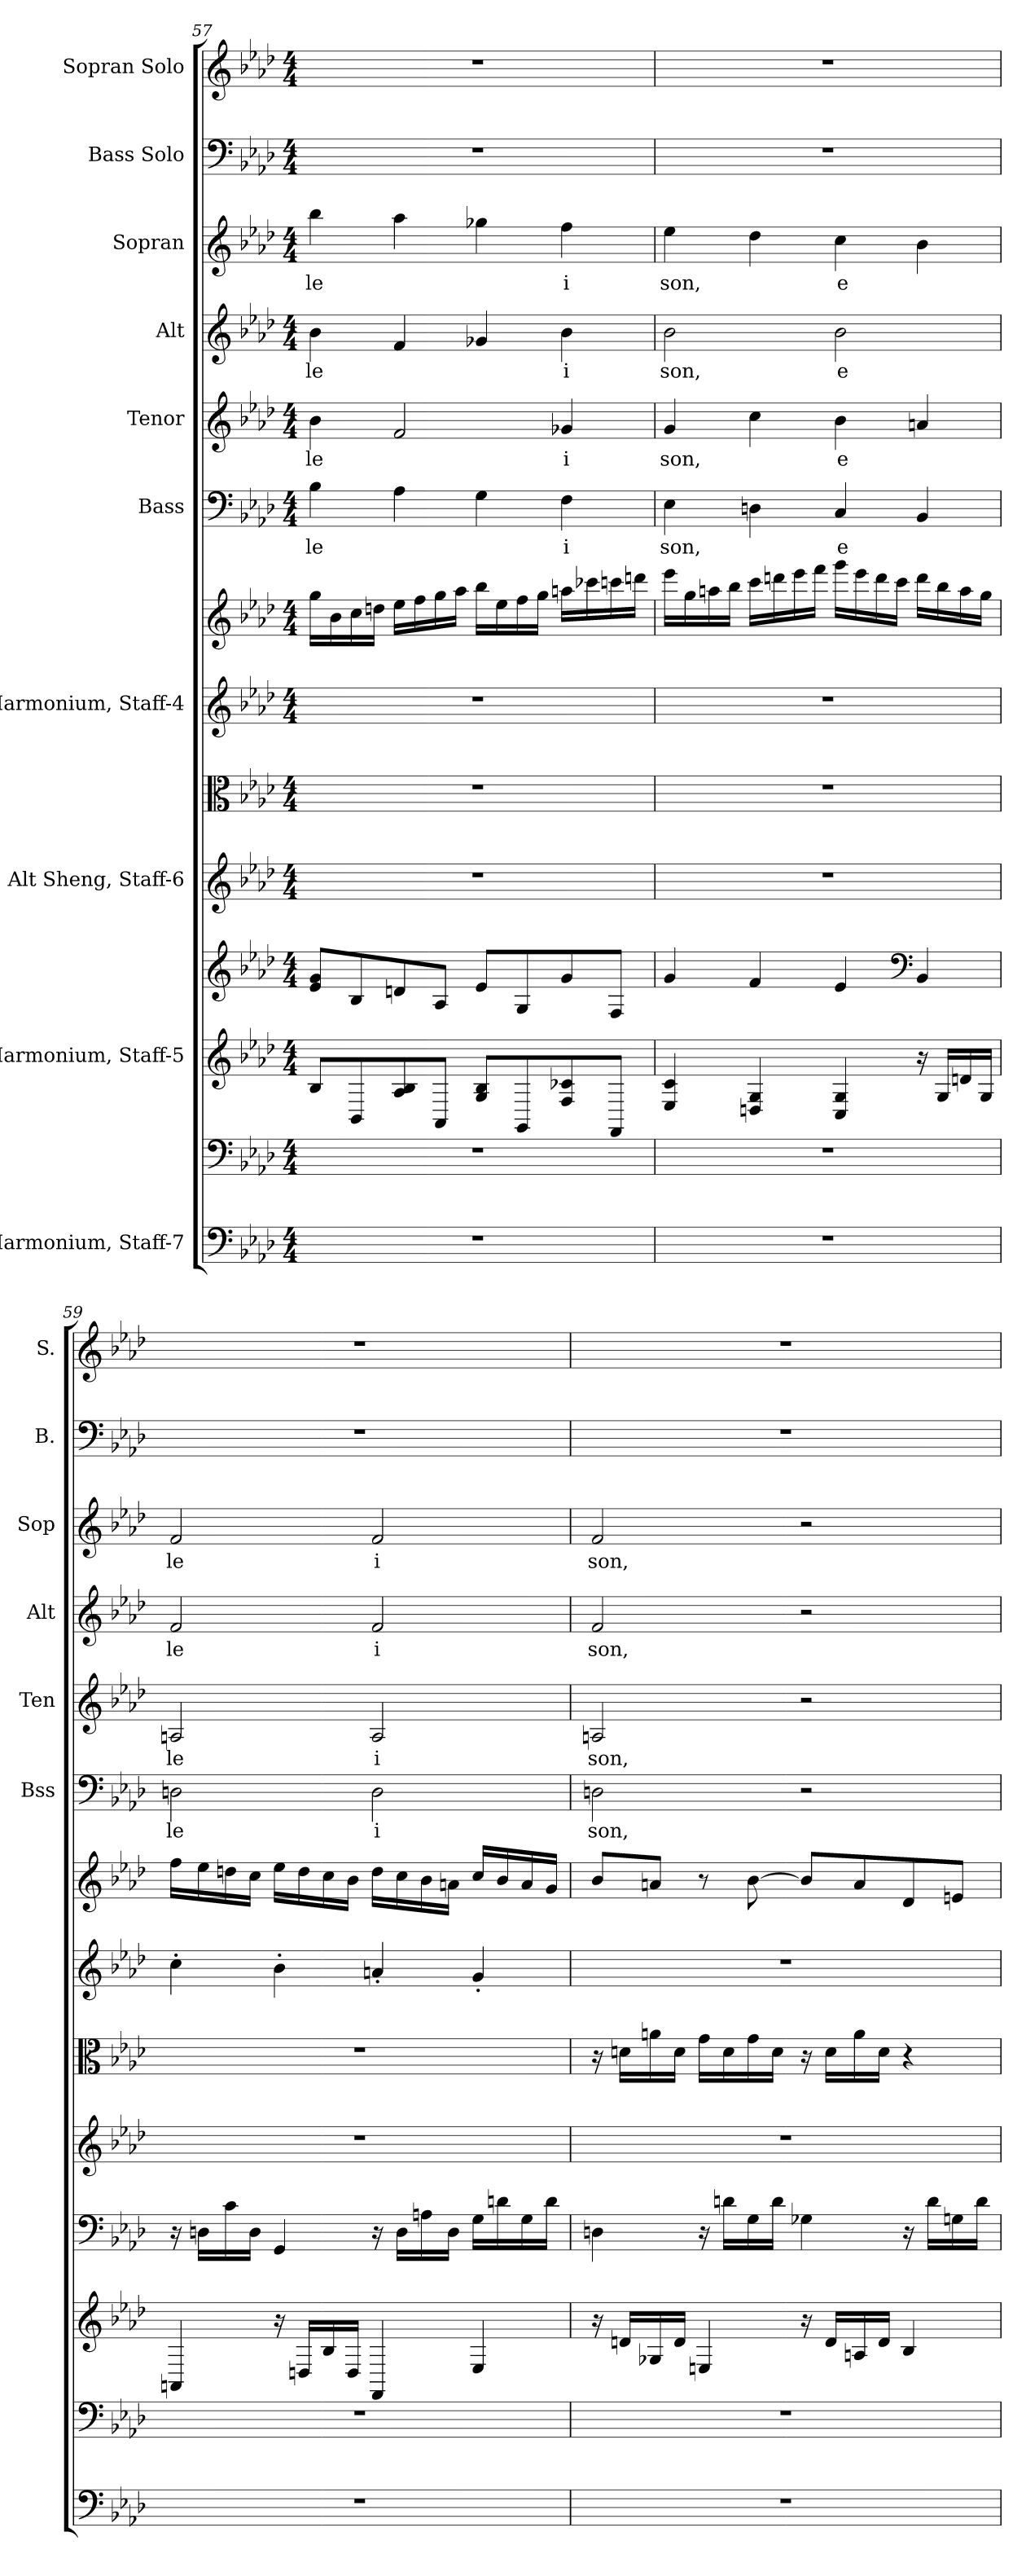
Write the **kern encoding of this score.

**kern	**kern	**kern	**kern	**kern	**kern	**kern	**kern	**kern	**text	**kern	**text	**kern	**text	**kern	**text	**kern	**kern
*part10	*part10	*part9	*part9	*part8	*part8	*part7	*part7	*part6	*part6	*part5	*part5	*part4	*part4	*part3	*part3	*part2	*part1
*staff14	*staff13	*staff12	*staff11	*staff10	*staff9	*staff8	*staff7	*staff6	*staff6	*staff5	*staff5	*staff4	*staff4	*staff3	*staff3	*staff2	*staff1
*I"Harmonium, Staff-7	*	*I"Harmonium, Staff-5	*	*I"Alt Sheng, Staff-6	*	*I"Harmonium, Staff-4	*	*I"Bass	*	*I"Tenor	*	*I"Alt	*	*I"Sopran	*	*I"Bass Solo	*I"Sopran Solo
*	*	*	*	*	*	*	*	*I'Bss	*	*I'Ten	*	*I'Alt	*	*I'Sop	*	*I'B.	*I'S.
!!LO:PB:g=z
*clefF4	*clefF4	*clefG2	*clefG2	*clefG2	*clefC3	*clefG2	*clefG2	*clefF4	*	*clefG2	*	*clefG2	*	*clefG2	*	*clefF4	*clefG2
*	*	*	*	*	*	*	*	*	*	*ITrd4c7	*	*ITrd2c3	*	*ITrd2c3	*	*	*
*k[b-e-a-d-]	*k[b-e-a-d-]	*k[b-e-a-d-]	*k[b-e-a-d-]	*k[b-e-a-d-]	*k[b-e-a-d-]	*k[b-e-a-d-]	*k[b-e-a-d-]	*k[b-e-a-d-]	*	*k[b-e-a-d-g-]	*	*k[b-]	*	*k[b-]	*	*k[b-e-a-d-]	*k[b-e-a-d-]
*M4/4	*M4/4	*M4/4	*M4/4	*M4/4	*M4/4	*M4/4	*M4/4	*M4/4	*	*M4/4	*	*M4/4	*	*M4/4	*	*M4/4	*M4/4
=57	=57	=57	=57	=57	=57	=57	=57	=57	=57	=57	=57	=57	=57	=57	=57	=57	=57
1r	1r	8B-/L	8e-/ 8g/L	1r	1r	1r	16gg\LL	4B-\	le	4e-\	le	4g\	le	4gg\	le	1r	1r
.	.	.	.	.	.	.	16b-\	.	.	.	.	.	.	.	.	.	.
.	.	8BB-/	8B-/	.	.	.	16cc\	.	.	.	.	.	.	.	.	.	.
.	.	.	.	.	.	.	16ddn\JJ	.	.	.	.	.	.	.	.	.	.
.	.	8A-/ 8B-/	8dn/	.	.	.	16ee-\LL	4A-\	.	2B-/	.	4d/	.	4ff\	.	.	.
.	.	.	.	.	.	.	16ff\	.	.	.	.	.	.	.	.	.	.
.	.	8AA-/J	8A-/J	.	.	.	16gg\	.	.	.	.	.	.	.	.	.	.
.	.	.	.	.	.	.	16aa-\JJ	.	.	.	.	.	.	.	.	.	.
.	.	8G/ 8B-/L	8e-/L	.	.	.	16bb-\LL	4G\	.	.	.	4e-X/	.	4ee-X\	.	.	.
.	.	.	.	.	.	.	16ee-\	.	.	.	.	.	.	.	.	.	.
.	.	8GG/	8G/	.	.	.	16ff\	.	.	.	.	.	.	.	.	.	.
.	.	.	.	.	.	.	16gg\JJ	.	.	.	.	.	.	.	.	.	.
.	.	8F/ 8c-X/	8g/	.	.	.	16aan\LL	4F\	i	4c-X/	i	4g\	i	4dd\	i	.	.
.	.	.	.	.	.	.	16ccc-X\	.	.	.	.	.	.	.	.	.	.
.	.	8FF/J	8F/J	.	.	.	16cccn\	.	.	.	.	.	.	.	.	.	.
.	.	.	.	.	.	.	16dddn\JJ	.	.	.	.	.	.	.	.	.	.
=58	=58	=58	=58	=58	=58	=58	=58	=58	=58	=58	=58	=58	=58	=58	=58	=58	=58
1r	1r	4E-/ 4c/	4g/	1r	1r	1r	16eee-\LL	4E-\	son,	4c/	son,	2g\	son,	4cc\	son,	1r	1r
.	.	.	.	.	.	.	16gg\	.	.	.	.	.	.	.	.	.	.
.	.	.	.	.	.	.	16aan\	.	.	.	.	.	.	.	.	.	.
.	.	.	.	.	.	.	16bb-\JJ	.	.	.	.	.	.	.	.	.	.
.	.	4Dn/ 4G/	4f/	.	.	.	16ccc\LL	4Dn\	.	4f\	.	.	.	4b-\	.	.	.
.	.	.	.	.	.	.	16dddn\	.	.	.	.	.	.	.	.	.	.
.	.	.	.	.	.	.	16eee-\	.	.	.	.	.	.	.	.	.	.
.	.	.	.	.	.	.	16fff\JJ	.	.	.	.	.	.	.	.	.	.
.	.	4C/ 4G/	4e-/	.	.	.	16ggg\LL	4C/	e	4e-\	e	2g\	e	4a\	e	.	.
.	.	.	.	.	.	.	16eee-\	.	.	.	.	.	.	.	.	.	.
.	.	.	.	.	.	.	16ddd\	.	.	.	.	.	.	.	.	.	.
.	.	.	.	.	.	.	16ccc\JJ	.	.	.	.	.	.	.	.	.	.
*	*	*	*clefF4	*	*	*	*	*	*	*	*	*	*	*	*	*	*
.	.	16r	4BB-/	.	.	.	16ddd\LL	4BB-/	.	4dn/	.	.	.	4g\	.	.	.
.	.	16G/LL	.	.	.	.	16bb-\	.	.	.	.	.	.	.	.	.	.
.	.	16dn/	.	.	.	.	16aa\	.	.	.	.	.	.	.	.	.	.
.	.	16G/JJ	.	.	.	.	16gg\JJ	.	.	.	.	.	.	.	.	.	.
!!LO:PB:g=z
=59	=59	=59	=59	=59	=59	=59	=59	=59	=59	=59	=59	=59	=59	=59	=59	=59	=59
1r	1r	4AAn/	16r	1r	1r	4cc'\	16ff\LL	2Dn\	le	2Dn/	le	2d/	le	2d/	le	1r	1r
.	.	.	16Dn\LL	.	.	.	16ee-\	.	.	.	.	.	.	.	.	.	.
.	.	.	16c\	.	.	.	16ddn\	.	.	.	.	.	.	.	.	.	.
.	.	.	16D\JJ	.	.	.	16cc\JJ	.	.	.	.	.	.	.	.	.	.
.	.	16r	4GG/	.	.	4b-'\	16ee-\LL	.	.	.	.	.	.	.	.	.	.
.	.	16Dn/LL	.	.	.	.	16dd\	.	.	.	.	.	.	.	.	.	.
.	.	16B-/	.	.	.	.	16cc\	.	.	.	.	.	.	.	.	.	.
.	.	16D/JJ	.	.	.	.	16b-\JJ	.	.	.	.	.	.	.	.	.	.
.	.	4FF/	16r	.	.	4an'/	16dd\LL	2D\	i	2D/	i	2d/	i	2d/	i	.	.
.	.	.	16D\LL	.	.	.	16cc\	.	.	.	.	.	.	.	.	.	.
.	.	.	16An\	.	.	.	16b-\	.	.	.	.	.	.	.	.	.	.
.	.	.	16D\JJ	.	.	.	16an\JJ	.	.	.	.	.	.	.	.	.	.
.	.	4E-/	16G\LL	.	.	4g'/	16cc/LL	.	.	.	.	.	.	.	.	.	.
.	.	.	16dn\	.	.	.	16b-/	.	.	.	.	.	.	.	.	.	.
.	.	.	16G\	.	.	.	16a/	.	.	.	.	.	.	.	.	.	.
.	.	.	16d\JJ	.	.	.	16g/JJ	.	.	.	.	.	.	.	.	.	.
=60	=60	=60	=60	=60	=60	=60	=60	=60	=60	=60	=60	=60	=60	=60	=60	=60	=60
1r	1r	16r	4Dn\	1r	16r	1r	8b-/L	2Dn\	son,	2Dn/	son,	2d/	son,	2d/	son,	1r	1r
.	.	16dn/LL	.	.	16dn\LL	.	.	.	.	.	.	.	.	.	.	.	.
.	.	16G-X/	.	.	16an\	.	8an/J	.	.	.	.	.	.	.	.	.	.
.	.	16d/JJ	.	.	16d\JJ	.	.	.	.	.	.	.	.	.	.	.	.
.	.	4En/	16r	.	16g\LL	.	8r	.	.	.	.	.	.	.	.	.	.
.	.	.	16dn\LL	.	16d\	.	.	.	.	.	.	.	.	.	.	.	.
.	.	.	16G\	.	16g\	.	[8b-\	.	.	.	.	.	.	.	.	.	.
.	.	.	16d\JJ	.	16d\JJ	.	.	.	.	.	.	.	.	.	.	.	.
.	.	16r	4G-X\	.	16r	.	8b-/L]	2r	.	2r	.	2r	.	2r	.	.	.
.	.	16d/LL	.	.	16d\LL	.	.	.	.	.	.	.	.	.	.	.	.
.	.	16An/	.	.	16a\	.	8a/	.	.	.	.	.	.	.	.	.	.
.	.	16d/JJ	.	.	16d\JJ	.	.	.	.	.	.	.	.	.	.	.	.
.	.	4B-/	16r	.	4r	.	8d-/	.	.	.	.	.	.	.	.	.	.
.	.	.	16d\LL	.	.	.	.	.	.	.	.	.	.	.	.	.	.
.	.	.	16Gn\	.	.	.	8en/J	.	.	.	.	.	.	.	.	.	.
.	.	.	16d\JJ	.	.	.	.	.	.	.	.	.	.	.	.	.	.
=	=	=	=	=	=	=	=	=	=	=	=	=	=	=	=	=	=
*-	*-	*-	*-	*-	*-	*-	*-	*-	*-	*-	*-	*-	*-	*-	*-	*-	*-
